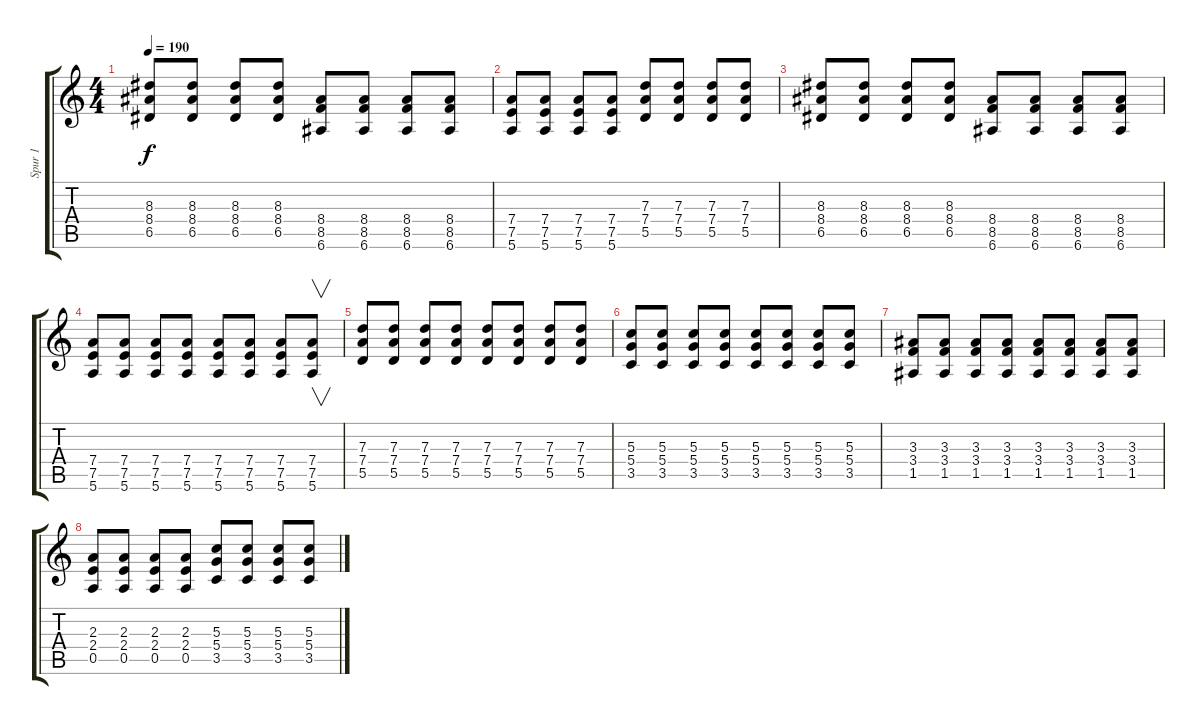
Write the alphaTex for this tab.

\track ("Spur 1" "Spur 1") {instrument overdrivenguitar}
\staff {score tabs}
\tuning (E4 B3 G3 D3 A2 E2) {hide}
\ts (4 4)
\tempo 190
\clef g2
\ks c
(8.3 8.4 6.5).8{dy f} (8.3 8.4 6.5).8 (8.3 8.4 6.5).8 (8.3 8.4 6.5).8 (8.4 8.5 6.6).8 (8.4 8.5 6.6).8 (8.4 8.5 6.6).8 (8.4 8.5 6.6).8 |
(7.4 7.5 5.6).8 (7.4 7.5 5.6).8 (7.4 7.5 5.6).8 (7.4 7.5 5.6).8 (7.3 7.4 5.5).8 (7.3 7.4 5.5).8 (7.3 7.4 5.5).8 (7.3 7.4 5.5).8 |
(8.3 8.4 6.5).8 (8.3 8.4 6.5).8 (8.3 8.4 6.5).8 (8.3 8.4 6.5).8 (8.4 8.5 6.6).8 (8.4 8.5 6.6).8 (8.4 8.5 6.6).8 (8.4 8.5 6.6).8 |
(7.4 7.5 5.6).8 (7.4 7.5 5.6).8 (7.4 7.5 5.6).8 (7.4 7.5 5.6).8 (7.4 7.5 5.6).8 (7.4 7.5 5.6).8 (7.4 7.5 5.6).8 (7.4 7.5 5.6).8{v} |
(7.3 7.4 5.5).8 (7.3 7.4 5.5).8 (7.3 7.4 5.5).8 (7.3 7.4 5.5).8 (7.3 7.4 5.5).8 (7.3 7.4 5.5).8 (7.3 7.4 5.5).8 (7.3 7.4 5.5).8 |
(5.3 5.4 3.5).8 (5.3 5.4 3.5).8 (5.3 5.4 3.5).8 (5.3 5.4 3.5).8 (5.3 5.4 3.5).8 (5.3 5.4 3.5).8 (5.3 5.4 3.5).8 (5.3 5.4 3.5).8 |
(3.3 3.4 1.5).8 (3.3 3.4 1.5).8 (3.3 3.4 1.5).8 (3.3 3.4 1.5).8 (3.3 3.4 1.5).8 (3.3 3.4 1.5).8 (3.3 3.4 1.5).8 (3.3 3.4 1.5).8 |
(2.3 2.4 0.5).8 (2.3 2.4 0.5).8 (2.3 2.4 0.5).8 (2.3 2.4 0.5).8 (5.3 5.4 3.5).8 (5.3 5.4 3.5).8 (5.3 5.4 3.5).8 (5.3 5.4 3.5).8
